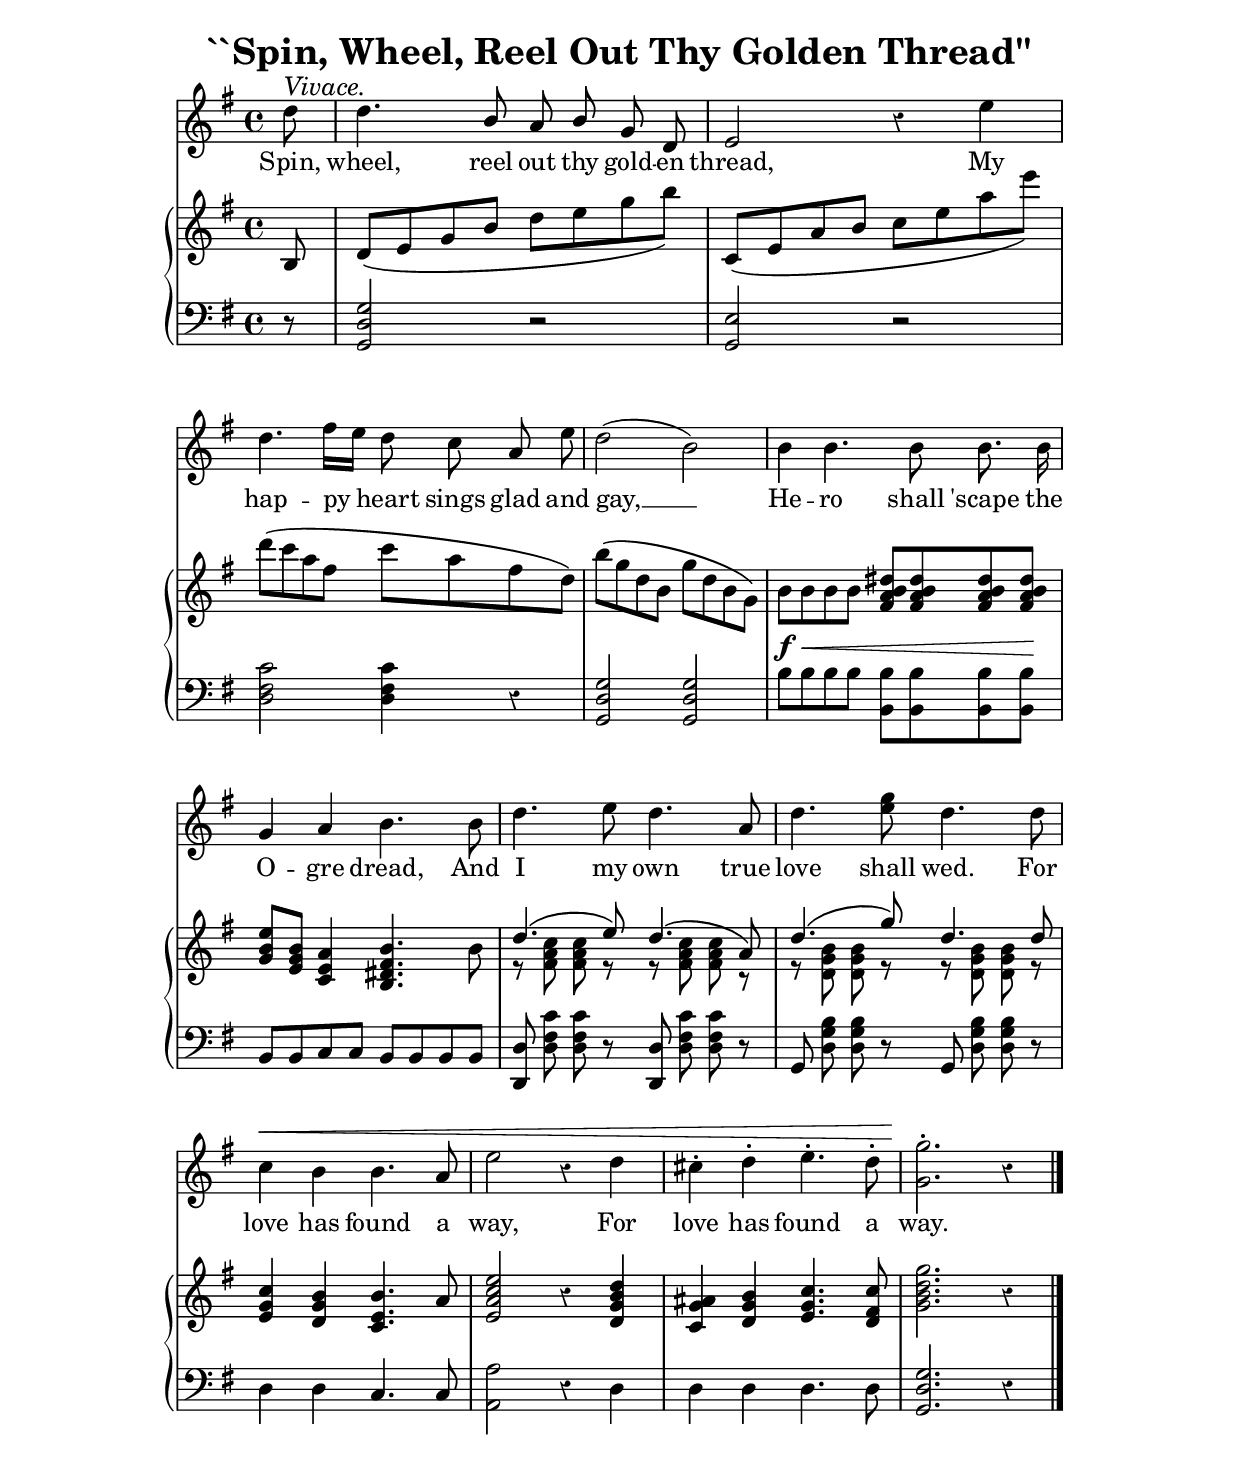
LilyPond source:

\version "2.4"
\paper{ linewidth=15\cm leftmargin=3\cm rightmargin=3\cm indent=0\mm }

\header{
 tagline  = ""
 title    = "``Spin, Wheel, Reel Out Thy Golden Thread''"
% composer = "Albion Fellows Bacon"
}

vivace = s1*0^\markup { \large { \italic Vivace. } }

global = {
 \key g \major
 \time 4/4
 \autoBeamOff
 \dynamicUp
}

melody = \relative c'' {
 \clef treble
 \global

 \partial 8
 \vivace
 d8 |
 d4. \stemUp b8 a b g d \stemNeutral |
 e2 r4 e' |

 d4. fis16[ e] d8 c a e' |
 d2( b) |

 b4 b4. b8 b8. b16 |
 g4 a b4. b8 |

 d4. e8 d4. a8 |
 d4. <e g>8 d4. d8 |

 c4\< b b4. a8 |
 e'2 r4 d |
 cis-. d-. e4.-. d8-. |
 <g, g'>2.-.\! r4 \bar "|."
}
     
text = \lyricmode {
 Spin,
 wheel, reel out thy gold -- en
 thread, My
 hap -- py heart sings glad and
 gay, __
 He -- ro shall 'scape the
 O -- gre dread, And
 I my own true
 love shall wed. For
 love has found a
 way, For
 love has found a
 way.
}

upper = \relative c' {
 \clef treble
 \global

 \partial 8
 b8 |
 d[_\( e g b] d[ e g b]\) |
 c,,[_\( e a b] c[ e a e']\) |

 d[\( c a fis] c'[ a fis d]\) |
 b'[\( g d b] g'[ d b g]\) |

 b[ b b b] <fis a b dis>[ <fis a b dis> <fis a b dis> <fis a b dis>] |
 <g b e>[ <e g b>] <c e a>4 <b dis fis b>4. b'8 |

 << { d4.^\( e8\) d4.^\( a8\) } \\
 { \autoBeamOff r8 <fis a c> <fis a c> r r <fis a c> <fis a c> r } >> |
 << { d'4.^\( g8\) d4. d8 } \\
 { r8 <d, g b> <d g b> r r <d g b> <d g b> r } >> |

 <e g c>4 <d g b> <c e b'>4. a'8 |
 <e a c e>2 r4 <d g b d> |
 <c g' ais> <d g b> <e g c>4. <d fis c'>8 |
 <g b d g>2. r4 \bar "|."
}

lower = \relative c {
 \clef bass
 \global

 \dynamicUp
  r8 |
 <g d' g>2 r |
 <g e'> r |

 <d' fis c'> <d fis c'>4 r |
 <g, d' g>2 <g d' g> |

 b'8[\f\< b b b] <b, b'>[ <b b'> <b b'> <b b'>]\! |
 b[ b c c] b[ b b b] |

 <d, d'> <d' fis c'> <d fis c'> r <d, d'> <d' fis c'> <d fis c'> r  |
 g, <d' g b> <d g b> r g, <d' g b> <d g b> r |

 d4 d c4. c8 |
 <a a'>2 r4 d |
 d d d4. d8 |
 <g, d' g>2. r4 \bar "|."
}
     
\score {
 <<
  \set Score.barNumberVisibility = ##f
  \override Score.Rest #'style = #'classical

  \context Voice = melody \melody
  \lyricsto melody \new Lyrics \text
     
  \context PianoStaff <<
   \context Staff = upper \upper
   \context Staff = lower \lower
  >>
 >>
 \layout { \context { \RemoveEmptyStaffContext } }
 \midi { \tempo 4=96 }
}

